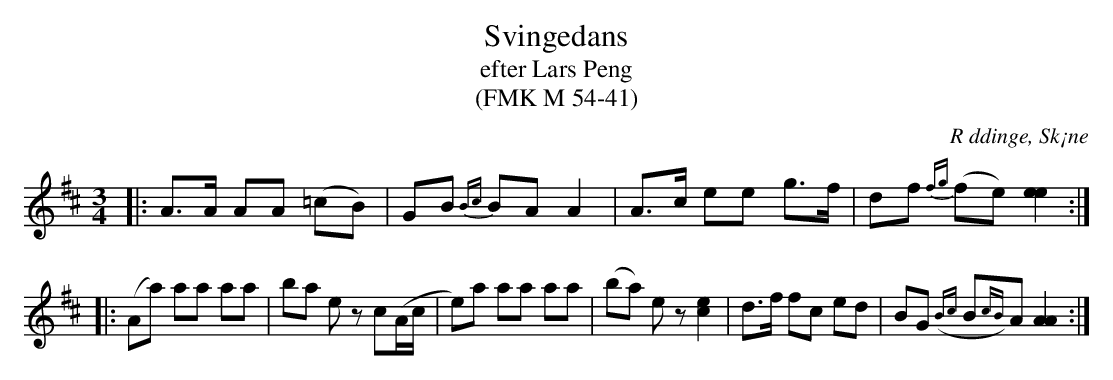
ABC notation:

X:1
T:Svingedans
T:efter Lars Peng
T:(FMK M 54-41)
O:R ddinge, Sk¡ne
M:3/4
L:1/8
Q:108
K:D
|: A>A AA (=cB) | GB {Bc}BA A2 | A>c ee g>f | df {fg}(fe) [e2e2] :|
|: (Aa) aa aa | ba ez c(A/c/ | e)a aa aa | (ba) ez [c2e2] | d>f fc ed | BG ({Bc}B{cB})A [A2A2] :|
